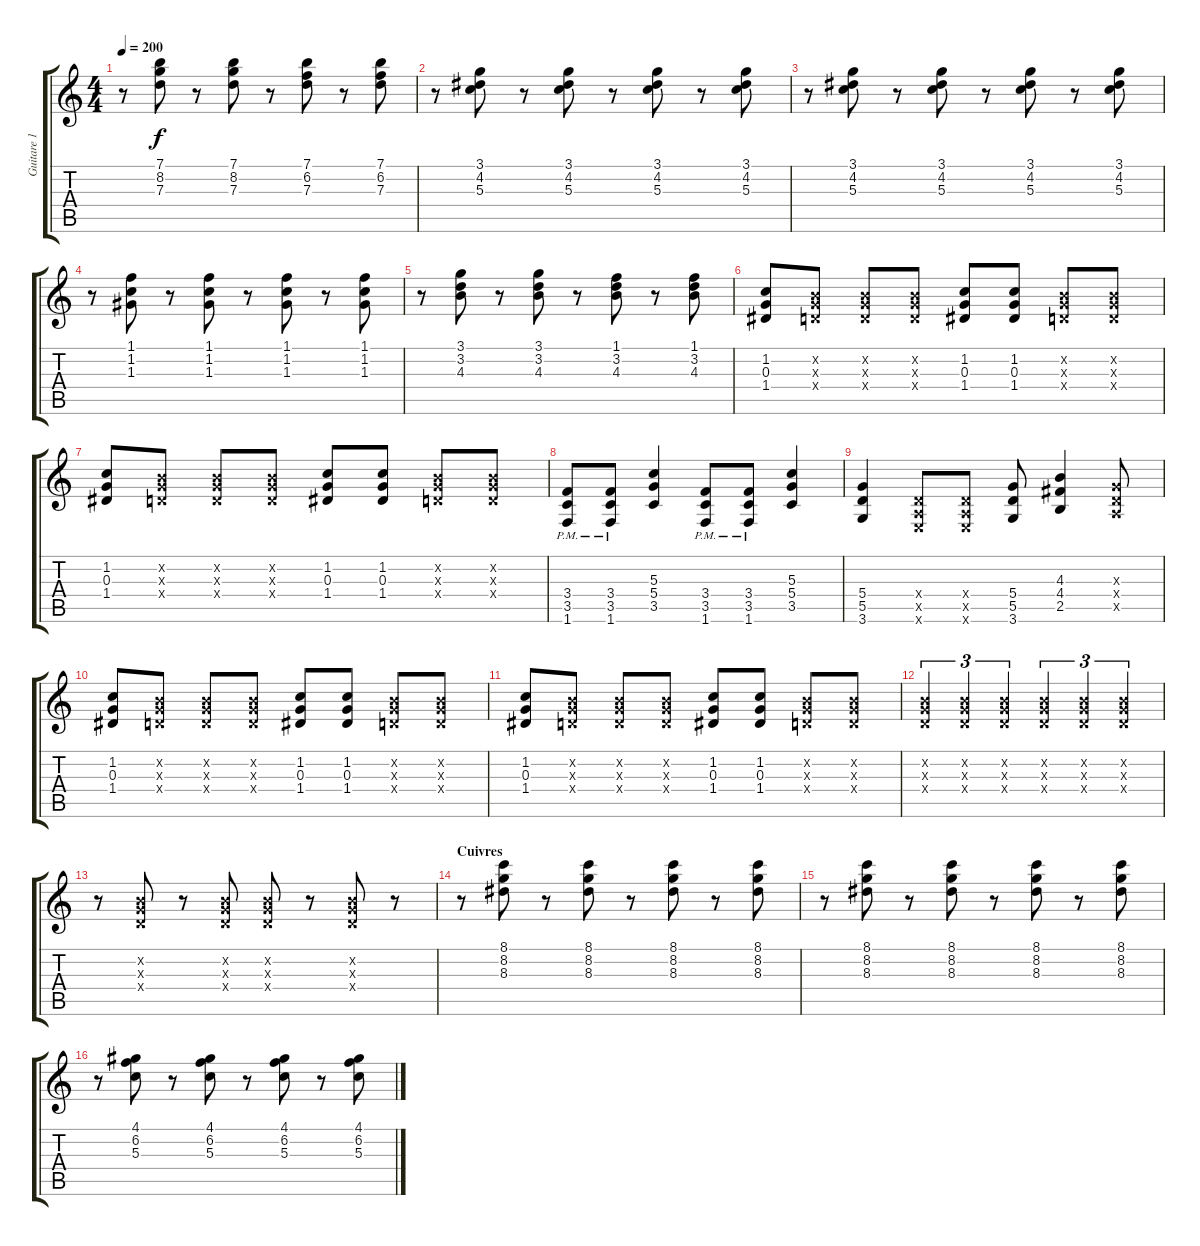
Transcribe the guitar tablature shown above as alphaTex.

\track ("Guitare 1" "Guitare 1") {instrument electricguitarmuted}
\staff {score tabs}
\tuning (E4 B3 G3 D3 A2 E2) {hide}
\ts (4 4)
\tempo 200
\clef g2
\ks c
r.8{dy f} (7.1 8.2 7.3).8 r.8 (7.1 8.2 7.3).8 r.8 (7.1 6.2 7.3).8 r.8 (7.1 6.2 7.3).8 |
r.8 (3.1 4.2 5.3).8 r.8 (3.1 4.2 5.3).8 r.8 (3.1 4.2 5.3).8 r.8 (3.1 4.2 5.3).8 |
r.8 (3.1 4.2 5.3).8 r.8 (3.1 4.2 5.3).8 r.8 (3.1 4.2 5.3).8 r.8 (3.1 4.2 5.3).8 |
r.8 (1.1 1.2 1.3).8 r.8 (1.1 1.2 1.3).8 r.8 (1.1 1.2 1.3).8 r.8 (1.1 1.2 1.3).8 |
r.8 (3.1 3.2 4.3).8 r.8 (3.1 3.2 4.3).8 r.8 (1.1 3.2 4.3).8 r.8 (1.1 3.2 4.3).8 |
(1.2 0.3 1.4).8{instrument overdrivenguitar} (0.2{x} 0.3{x} 0.4{x}).8 (0.2{x} 0.3{x} 0.4{x}).8 (0.2{x} 0.3{x} 0.4{x}).8 (1.2 0.3 1.4).8 (1.2 0.3 1.4).8 (0.2{x} 0.3{x} 0.4{x}).8 (0.2{x} 0.3{x} 0.4{x}).8 |
(1.2 0.3 1.4).8 (0.2{x} 0.3{x} 0.4{x}).8 (0.2{x} 0.3{x} 0.4{x}).8 (0.2{x} 0.3{x} 0.4{x}).8 (1.2 0.3 1.4).8 (1.2 0.3 1.4).8 (0.2{x} 0.3{x} 0.4{x}).8 (0.2{x} 0.3{x} 0.4{x}).8 |
(3.4{pm} 3.5{pm} 1.6{pm}).8 (3.4{pm} 3.5{pm} 1.6{pm}).8 (5.3 5.4 3.5).4 (3.4{pm} 3.5{pm} 1.6{pm}).8 (3.4{pm} 3.5{pm} 1.6{pm}).8 (5.3 5.4 3.5).4 |
(5.4 5.5 3.6).4 (0.4{x} 0.5{x} 0.6{x}).8 (0.4{x} 0.5{x} 0.6{x}).8 (5.4 5.5 3.6).8 (4.3 4.4 2.5).4 (0.3{x} 0.4{x} 0.5{x}).8 |
(1.2 0.3 1.4).8 (0.2{x} 0.3{x} 0.4{x}).8 (0.2{x} 0.3{x} 0.4{x}).8 (0.2{x} 0.3{x} 0.4{x}).8 (1.2 0.3 1.4).8 (1.2 0.3 1.4).8 (0.2{x} 0.3{x} 0.4{x}).8 (0.2{x} 0.3{x} 0.4{x}).8 |
(1.2 0.3 1.4).8 (0.2{x} 0.3{x} 0.4{x}).8 (0.2{x} 0.3{x} 0.4{x}).8 (0.2{x} 0.3{x} 0.4{x}).8 (1.2 0.3 1.4).8 (1.2 0.3 1.4).8 (0.2{x} 0.3{x} 0.4{x}).8 (0.2{x} 0.3{x} 0.4{x}).8 |
(0.2{x} 0.3{x} 0.4{x}).4{tu (3 2)} (0.2{x} 0.3{x} 0.4{x}).4{tu (3 2)} (0.2{x} 0.3{x} 0.4{x}).4{tu (3 2)} (0.2{x} 0.3{x} 0.4{x}).4{tu (3 2)} (0.2{x} 0.3{x} 0.4{x}).4{tu (3 2)} (0.2{x} 0.3{x} 0.4{x}).4{tu (3 2)} |
r.8 (0.2{x} 0.3{x} 0.4{x}).8 r.8 (0.2{x} 0.3{x} 0.4{x}).8 (0.2{x} 0.3{x} 0.4{x}).8 r.8 (0.2{x} 0.3{x} 0.4{x}).8 r.8 |
\section ("" "Cuivres")
r.8{instrument electricguitarmuted} (8.1 8.2 8.3).8 r.8 (8.1 8.2 8.3).8 r.8 (8.1 8.2 8.3).8 r.8 (8.1 8.2 8.3).8 |
r.8 (8.1 8.2 8.3).8 r.8 (8.1 8.2 8.3).8 r.8 (8.1 8.2 8.3).8 r.8 (8.1 8.2 8.3).8 |
r.8 (4.1 6.2 5.3).8 r.8 (4.1 6.2 5.3).8 r.8 (4.1 6.2 5.3).8 r.8 (4.1 6.2 5.3).8
